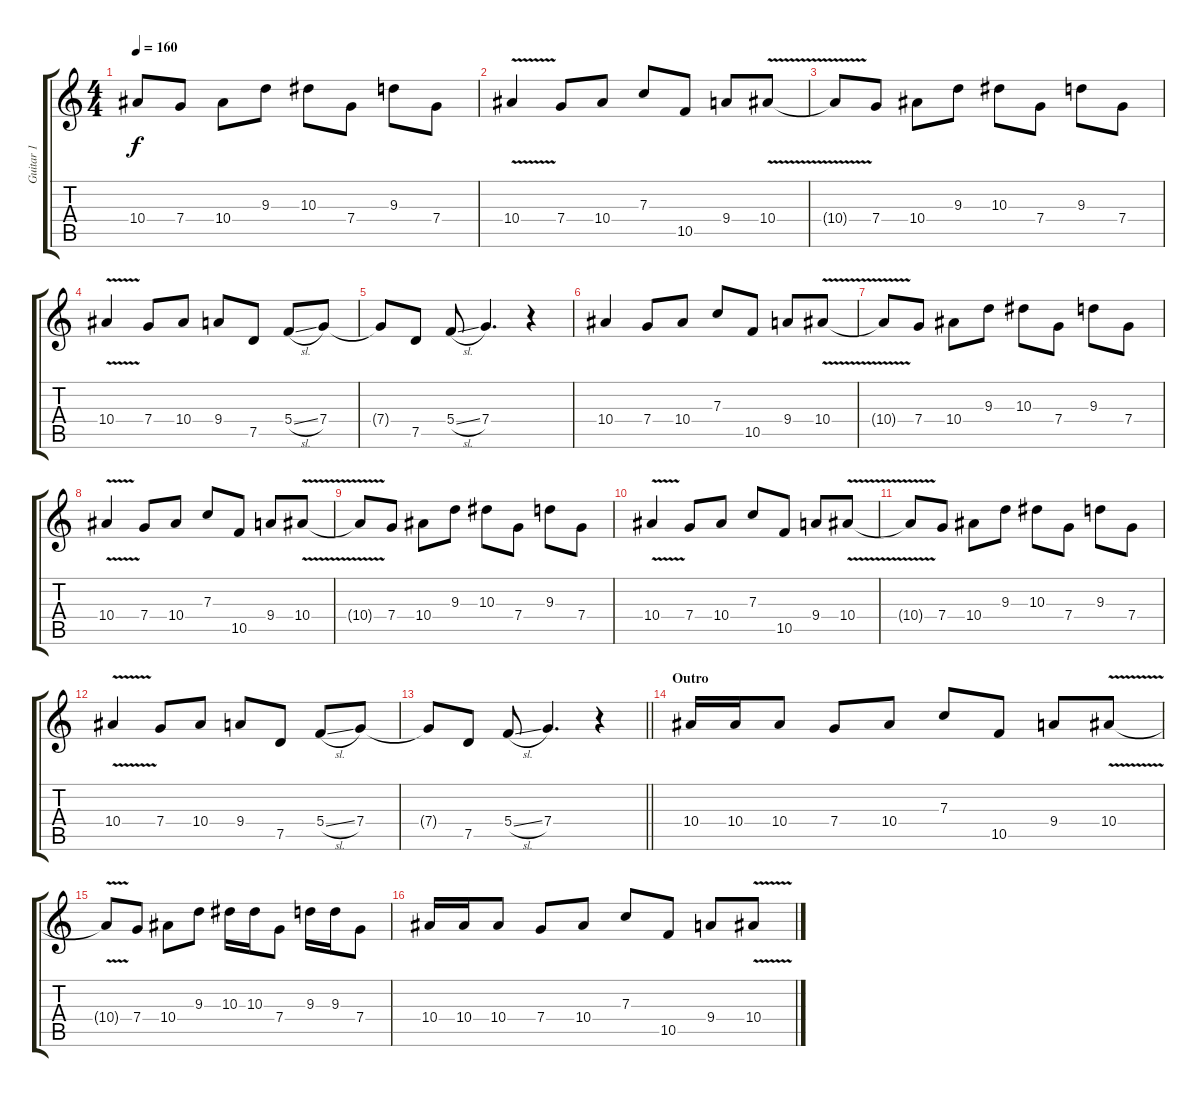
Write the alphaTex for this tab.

\track ("Guitar 1" "Guitar 1") {instrument distortionguitar}
\staff {score tabs}
\tuning (D4 A3 F3 C3 G2 D2) {hide}
\ts (4 4)
\tempo 160
\clef g2
\ks c
10.4{t}.8{dy f} 7.4.8 10.4.8 9.3.8 10.3.8 7.4.8 9.3.8 7.4.8 |
10.4{v}.4 7.4.8 10.4.8 7.3.8 10.5.8 9.4.8 10.4{v}.8 |
10.4{t}.8 7.4.8 10.4.8 9.3.8 10.3.8 7.4.8 9.3.8 7.4.8 |
10.4{v}.4 7.4.8 10.4.8 9.4.8 7.5.8 5.4{sl}.8 7.4.8 |
7.4{t}.8 7.5.8 5.4{sl}.8 7.4.4{d} r.4 |
10.4.4 7.4.8 10.4.8 7.3.8 10.5.8 9.4.8 10.4{v}.8 |
10.4{t}.8 7.4.8 10.4.8 9.3.8 10.3.8 7.4.8 9.3.8 7.4.8 |
10.4{v}.4 7.4.8 10.4.8 7.3.8 10.5.8 9.4.8 10.4{v}.8 |
10.4{t}.8 7.4.8 10.4.8 9.3.8 10.3.8 7.4.8 9.3.8 7.4.8 |
10.4{v}.4 7.4.8 10.4.8 7.3.8 10.5.8 9.4.8 10.4{v}.8 |
10.4{t}.8 7.4.8 10.4.8 9.3.8 10.3.8 7.4.8 9.3.8 7.4.8 |
10.4{v}.4 7.4.8 10.4.8 9.4.8 7.5.8 5.4{sl}.8 7.4.8 |
\barLineRight lightlight
7.4{t}.8 7.5.8 5.4{sl}.8 7.4.4{d} r.4 |
\section ("" "Outro")
10.4.16 10.4.16 10.4.8 7.4.8 10.4.8 7.3.8 10.5.8 9.4.8 10.4{v}.8 |
10.4{t}.8 7.4.8 10.4.8 9.3.8 10.3.16 10.3.16 7.4.8 9.3.16 9.3.16 7.4.8 |
10.4.16 10.4.16 10.4.8 7.4.8 10.4.8 7.3.8 10.5.8 9.4.8 10.4{v}.8
